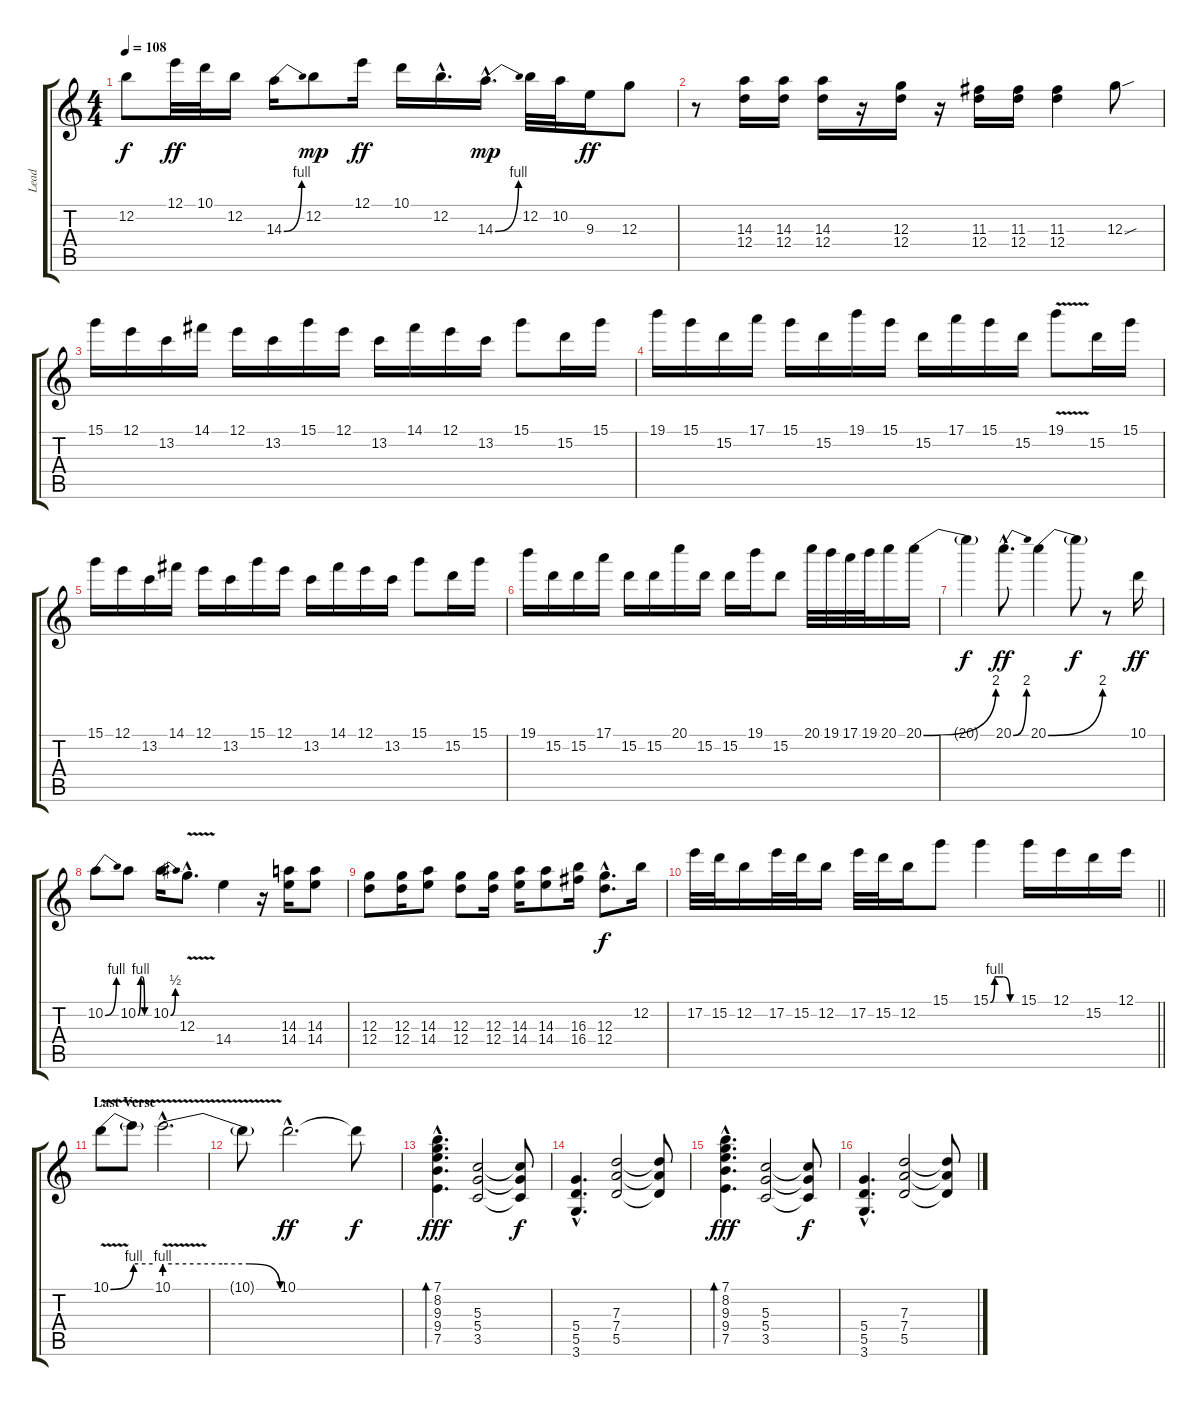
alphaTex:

\track ("Lead" "Lead") {instrument distortionguitar}
\staff {score tabs}
\tuning (E4 B3 G3 D3 A2 E2) {hide}
\ts (4 4)
\tempo 108
\clef g2
\ks c
12.2{t}.8{dy f} 12.1.32{dy ff} 10.1.32 12.2.16 14.3{be (bend 0 0 60 4)}.16 12.2.8{dy mp} 12.1.16{dy ff} 10.1.16 12.2{hac}.16{d} 14.3{be (bend 0 0 60 4) hac}.16{d dy mp} 12.2.32 10.2.32 9.3.16{dy ff} 12.3.8 |
r.8 (14.3 12.4).16 (14.3 12.4).16 (14.3 12.4).16 r.16 (12.3 12.4).16 r.16 (11.3 12.4).16 (11.3 12.4).16 (11.3 12.4).4 12.3{sou}.8 |
15.1.16 12.1.16 13.2.16 14.1.16 12.1.16 13.2.16 15.1.16 12.1.16 13.2.16 14.1.16 12.1.16 13.2.16 15.1.8 15.2.16 15.1.16 |
19.1.16 15.1.16 15.2.16 17.1.16 15.1.16 15.2.16 19.1.16 15.1.16 15.2.16 17.1.16 15.1.16 15.2.16 19.1{v}.8 15.2.16 15.1.16 |
15.1.16 12.1.16 13.2.16 14.1.16 12.1.16 13.2.16 15.1.16 12.1.16 13.2.16 14.1.16 12.1.16 13.2.16 15.1.8 15.2.16 15.1.16 |
19.1.16 15.2.16 15.2.16 17.1.16 15.2.16 15.2.16 20.1.16 15.2.16 15.2.16 19.1.16 15.2.8 20.1.32 19.1.32 17.1.32 19.1.32 20.1.16 20.1{be (bend 0 0 60 8)}.16 |
20.1{t}.4{dy f} 20.1{be (bend 0 0 60 8) hac}.8{d dy ff} 20.1{be (bend 0 0 60 8)}.4 20.1{t}.8{dy f} r.8 10.1.16{dy ff} |
10.2{be (bend 0 0 60 4)}.8 10.2{be (custom 0 0 15 4 24 4 36 0 60 0)}.8 10.2{be (bend 0 0 60 2)}.16 12.3{v hac}.8{d} 14.4.4 r.16 (14.3 14.4).16 (14.3 14.4).8 |
(12.3 12.4).8 (12.3 12.4).16 (14.3 14.4).8 (12.3 12.4).8 (12.3 12.4).16 (14.3 14.4).16 (14.3 14.4).8 (16.3 16.4).16 (12.3{hac} 12.4{hac}).8{d dy f} 12.2.16 |
\barLineRight lightlight
17.2.32 15.2.32 12.2.16 17.2.32 15.2.32 12.2.16 17.2.32 15.2.32 12.2.16 15.1.8 15.1{be (custom 0 0 10 4 20 4 30 4 45 0 60 0)}.4 15.1.16 12.1.16 15.2.16 12.1.16 |
\section ("" "Last Verse")
10.1{be (bend 0 0 60 4) v}.8 10.1{be (hold 0 4 60 4) v t}.8 10.1{be (custom 0 4 15 4 30 4 44 4 60 0) v hac}.2{d} |
10.1{t}.8{volume 10} 10.1{hac}.2{d dy ff volume 4} 10.1{t}.8{dy f} |
(7.1{hac} 8.2{hac} 9.3{hac} 9.4{hac} 7.5{hac}).4{d bd 240 dy fff volume 13} (5.3 5.4 3.5).2 (5.3{t} 5.4{t} 3.5{t}).8{dy f} |
(5.4{hac} 5.5{hac} 3.6{hac}).4{d} (7.3 7.4 5.5).2 (7.3{t} 7.4{t} 5.5{t}).8 |
(7.1{hac} 8.2{hac} 9.3{hac} 9.4{hac} 7.5{hac}).4{d bd 240 dy fff} (5.3 5.4 3.5).2 (5.3{t} 5.4{t} 3.5{t}).8{dy f} |
(5.4{hac} 5.5{hac} 3.6{hac}).4{d} (7.3 7.4 5.5).2 (7.3{t} 7.4{t} 5.5{t}).8
